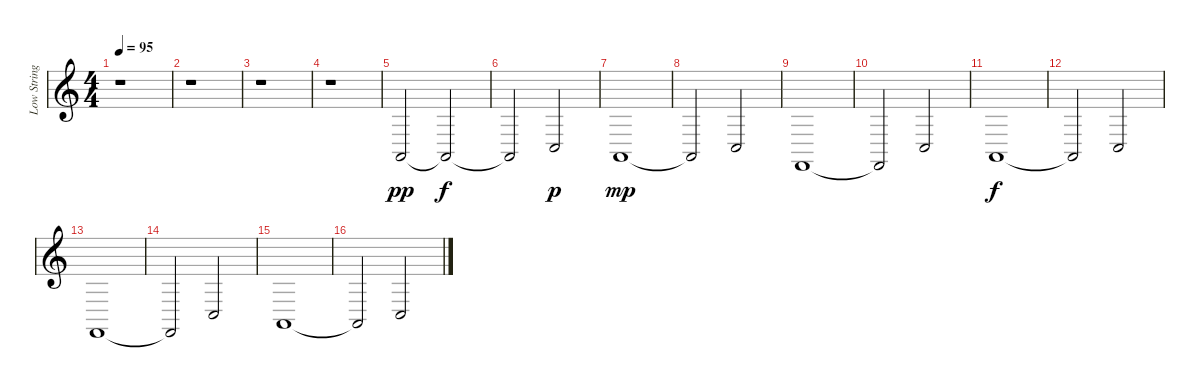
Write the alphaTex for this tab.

\track ("Low Strings" "Low String") {instrument stringensemble2}
\staff {score}
\tuning (E4 B3 G3 D3 A2 E2) {hide}
\ts (4 4)
\tempo 95
\clef g2
\ks c
r.1{dy pp instrument stringensemble2} |
r.1 |
r.1 |
r.1 |
5.6.2 5.6{t}.2{dy f} |
5.6{t}.2 8.6.2{dy p} |
5.6.1{dy mp} |
5.6{t}.2 8.6.2 |
1.6.1 |
1.6{t}.2 8.6.2 |
5.6.1{dy f} |
5.6{t}.2 8.6.2 |
1.6.1 |
1.6{t}.2 8.6.2 |
5.6.1 |
5.6{t}.2 8.6.2
